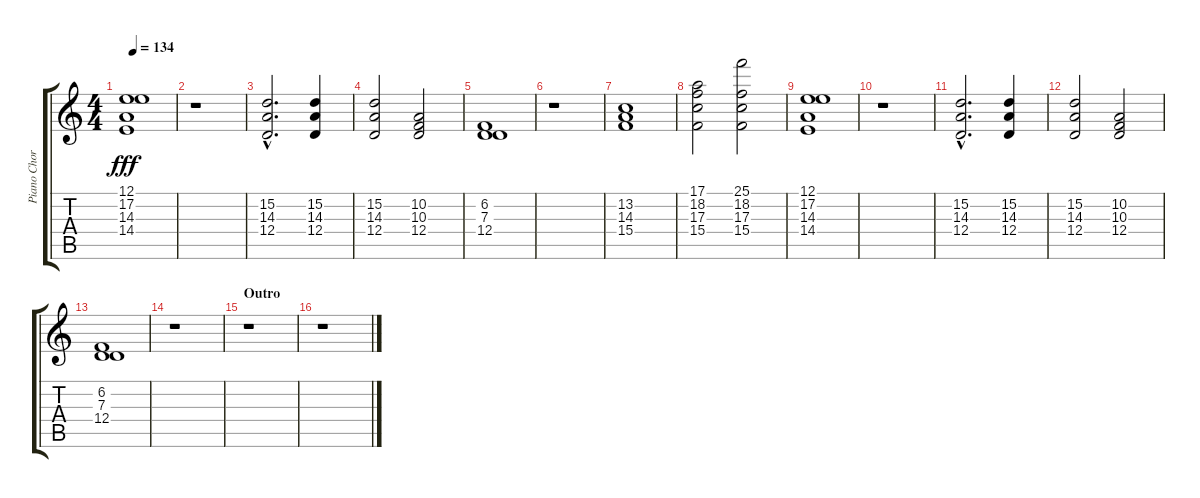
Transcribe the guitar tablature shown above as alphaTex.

\track ("Piano Chords" "Piano Chor") {instrument acousticgrandpiano}
\staff {score tabs}
\tuning (E4 B3 G3 D3 A2 E2) {hide}
\ts (4 4)
\tempo 134
\clef g2
\ks c
(12.1 17.2 14.3 14.4).1{dy fff} |
r.1 |
(15.2{hac} 14.3{hac} 12.4{hac}).2{d} (15.2 14.3 12.4).4 |
(15.2 14.3 12.4).2 (10.2 10.3 12.4).2 |
(6.2 7.3 12.4).1 |
r.1 |
(13.2 14.3 15.4).1 |
(17.1 18.2 17.3 15.4).2 (25.1 18.2 17.3 15.4).2 |
(12.1 17.2 14.3 14.4).1 |
r.1 |
(15.2{hac} 14.3{hac} 12.4{hac}).2{d} (15.2 14.3 12.4).4 |
(15.2 14.3 12.4).2 (10.2 10.3 12.4).2 |
(6.2 7.3 12.4).1 |
r.1 |
\section ("" "Outro")
r.1 |
r.1
